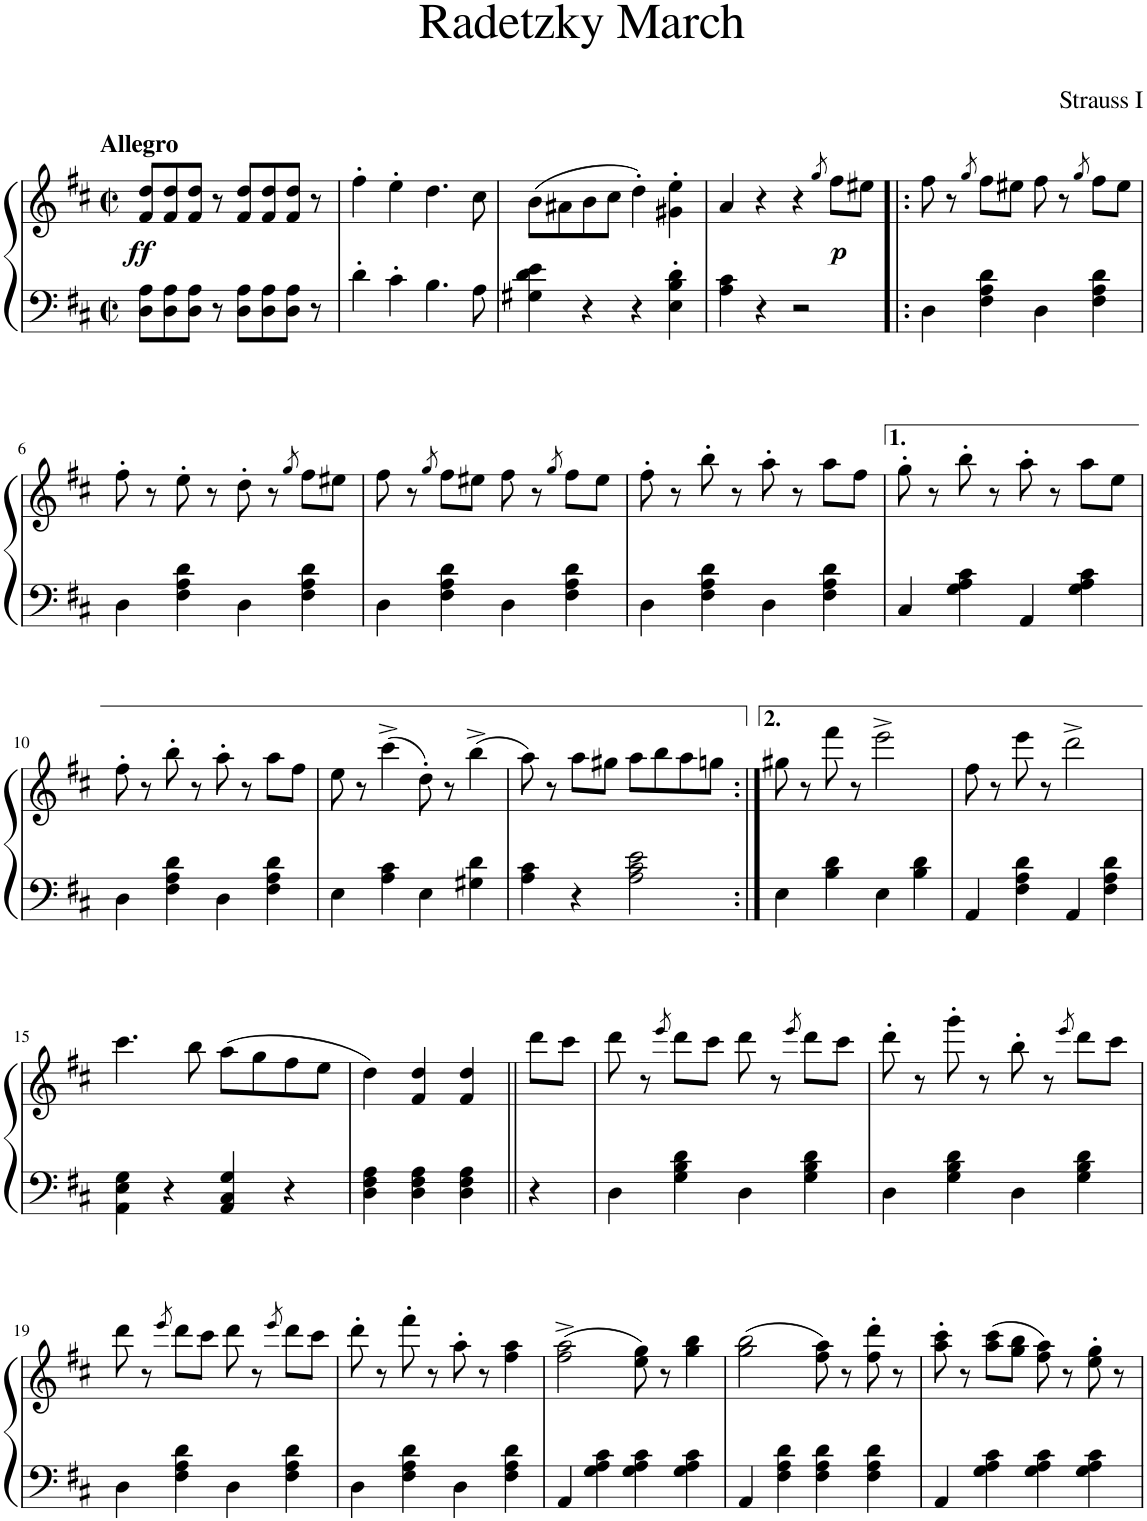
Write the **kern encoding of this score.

**kern	**kern	**dynam
*part1	*part1	*part1
*staff2	*staff1	*staff1/2
*I"Piano	*	*
*I'Pno.	*	*
*clefF4	*clefG2	*
*k[f#c#]	*k[f#c#]	*
*M2/2	*M2/2	*
*met(c|)	*met(c|)	*
=1	=1	=1
!	!LO:TX:a:B:t=Allegro	!
!	!	!LO:DY:b
8D\ 8A\L	8f#/ 8dd/L	ff
8D\ 8A\	8f#/ 8dd/	.
8D\ 8A\J	8f#/ 8dd/J	.
8r	8r	.
8D\ 8A\L	8f#/ 8dd/L	.
8D\ 8A\	8f#/ 8dd/	.
8D\ 8A\J	8f#/ 8dd/J	.
8r	8r	.
=2	=2	=2
4d'\	4ff#'\	.
4c#'\	4ee'\	.
4.B\	4.dd\	.
8A\	8cc#\	.
=3	=3	=3
4G#X\ 4d\ 4e\	(8b\L	.
.	8a#X\	.
4r	8b\	.
.	8cc#\J	.
4r	4dd'\)	.
4E\' 4B\' 4d\'	4g#X\' 4ee\'	.
=4	=4	=4
4A\ 4c#\	4a/	.
4r	4r	.
2r	4r	.
.	8qgg/	.
!	!	!LO:DY:b
.	8ff#\L	p
.	8ee#X\J	.
=5!|:	=5!|:	=5!|:
4D\	8ff#\	.
.	8r	.
.	8qgg/	.
4F#\ 4A\ 4d\	8ff#\L	.
.	8ee#X\J	.
4D\	8ff#\	.
.	8r	.
.	8qgg/	.
4F#\ 4A\ 4d\	8ff#\L	.
.	8ee#\J	.
!!LO:LB:g=z
=6	=6	=6
4D\	8ff#'\	.
.	8r	.
4F#\ 4A\ 4d\	8ee'\	.
.	8r	.
4D\	8dd'\	.
.	8r	.
.	8qgg/	.
4F#\ 4A\ 4d\	8ff#\L	.
.	8ee#X\J	.
=7	=7	=7
4D\	8ff#\	.
.	8r	.
.	8qgg/	.
4F#\ 4A\ 4d\	8ff#\L	.
.	8ee#X\J	.
4D\	8ff#\	.
.	8r	.
.	8qgg/	.
4F#\ 4A\ 4d\	8ff#\L	.
.	8ee#\J	.
=8	=8	=8
4D\	8ff#'\	.
.	8r	.
4F#\ 4A\ 4d\	8bb'\	.
.	8r	.
4D\	8aa'\	.
.	8r	.
4F#\ 4A\ 4d\	8aa\L	.
.	8ff#\J	.
=9	=9	=9
4C#/	8gg'\	.
.	8r	.
4G\ 4A\ 4c#\	8bb'\	.
.	8r	.
4AA/	8aa'\	.
.	8r	.
4G\ 4A\ 4c#\	8aa\L	.
.	8ee\J	.
!!LO:LB:g=z
=10	=10	=10
4D\	8ff#'\	.
.	8r	.
4F#\ 4A\ 4d\	8bb'\	.
.	8r	.
4D\	8aa'\	.
.	8r	.
4F#\ 4A\ 4d\	8aa\L	.
.	8ff#\J	.
=11	=11	=11
4E\	8ee\	.
.	8r	.
4A\ 4c#\	(4ccc#^\	.
4E\	8dd'\)	.
.	8r	.
4G#X\ 4d\	(4bb^\	.
=12	=12	=12
4A\ 4c#\	8aa\)	.
.	8r	.
4r	8aa\L	.
.	8gg#X\J	.
2A\ 2c#\ 2e\	8aa\L	.
.	8bb\	.
.	8aa\	.
.	8ggn\J	.
=13:|!	=13:|!	=13:|!
4E\	8gg#X\	.
.	8r	.
4B\ 4d\	8fff#\	.
.	8r	.
4E\	2eee^\	.
4B\ 4d\	.	.
=14	=14	=14
4AA/	8ff#\	.
.	8r	.
4F#\ 4A\ 4d\	8eee\	.
.	8r	.
4AA/	2ddd^\	.
4F#\ 4A\ 4d\	.	.
!!LO:LB:g=z
=15	=15	=15
4AA\ 4E\ 4G\	4.ccc#\	.
4r	.	.
.	8bb\	.
4AA/ 4C#/ 4G/	(8aa\L	.
.	8gg\	.
4r	8ff#\	.
.	8ee\J	.
=16||	=16||	=16||
4D\ 4F#\ 4A\	4dd\)	.
4D\ 4F#\ 4A\	4f#/ 4dd/	.
4D\ 4F#\ 4A\	4f#/ 4dd/	.
4r	8ddd\L	.
.	8ccc#\J	.
=17	=17	=17
4D\	8ddd\	.
.	8r	.
.	8qeee/	.
4G\ 4B\ 4d\	8ddd\L	.
.	8ccc#\J	.
4D\	8ddd\	.
.	8r	.
.	8qeee/	.
4G\ 4B\ 4d\	8ddd\L	.
.	8ccc#\J	.
=18	=18	=18
4D\	8ddd'\	.
.	8r	.
4G\ 4B\ 4d\	8ggg'\	.
.	8r	.
4D\	8bb'\	.
.	8r	.
.	8qeee/	.
4G\ 4B\ 4d\	8ddd\L	.
.	8ccc#\J	.
!!LO:LB:g=z
=19	=19	=19
4D\	8ddd\	.
.	8r	.
.	8qeee/	.
4F#\ 4A\ 4d\	8ddd\L	.
.	8ccc#\J	.
4D\	8ddd\	.
.	8r	.
.	8qeee/	.
4F#\ 4A\ 4d\	8ddd\L	.
.	8ccc#\J	.
=20	=20	=20
4D\	8ddd'\	.
.	8r	.
4F#\ 4A\ 4d\	8fff#'\	.
.	8r	.
4D\	8aa'\	.
.	8r	.
4F#\ 4A\ 4d\	4ff#\ 4aa\	.
=21	=21	=21
4AA/	(2ff#\^ 2aa\^	.
4G\ 4A\ 4c#\	.	.
4G\ 4A\ 4c#\	8ee\ 8gg\)	.
.	8r	.
4G\ 4A\ 4c#\	4gg\ 4bb\	.
=22	=22	=22
4AA/	(2gg\ 2bb\	.
4F#\ 4A\ 4d\	.	.
4F#\ 4A\ 4d\	8ff#\ 8aa\)	.
.	8r	.
4F#\ 4A\ 4d\	8ff#\' 8ddd\'	.
.	8r	.
=23	=23	=23
4AA/	8aa\' 8ccc#\'	.
.	8r	.
4G\ 4A\ 4c#\	(8aa\ 8ccc#\L	.
.	8gg\ 8bb\J	.
4G\ 4A\ 4c#\	8ff#\ 8aa\)	.
.	8r	.
4G\ 4A\ 4c#\	8ee\' 8gg\'	.
.	8r	.
=	=	=
*-	*-	*-
